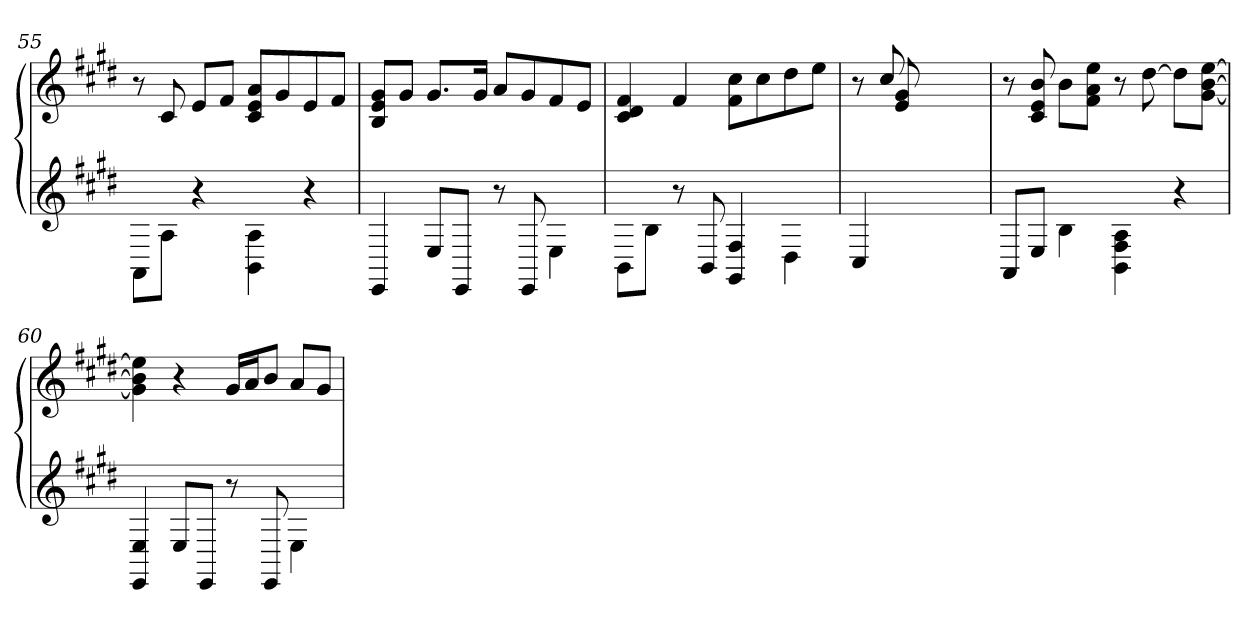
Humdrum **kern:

**kern	**kern
*part1	*part1
*staff2	*staff1
*clefG2	*clefG2
*k[f#c#g#d#]	*k[f#c#g#d#]
*E:	*E:
=55	=55
8AA\L	8r
8A\J	8c#/
4r	8e/L
.	8f#/J
4BB\ 4A\	8c#/ 8e/ 8a/L
.	8g#/
4r	8e/
.	8f#/J
!!LO:LB:g=z
=56	=56
4EE/	8B/ 8e/ 8g#/L
.	8g#/J
8E/L	8.g#/L
8EE/J	.
.	16g#/Jk
8r	8a/L
8EE/	8g#/
4E\	8f#/
.	8e/J
=57	=57
8BB\L	4c#/ 4d#/ 4f#/
8B\J	.
8r	4f#/
8BB/	.
4GG#/ 4F#/	8f#\ 8cc#\L
.	8cc#\
4D#\	8dd#\
.	8ee\J
=58	=58
*	*^
4C#/	8r	8ryy
.	8cc#/	8e/ 8g#/
2.ryy	2.ryy	2.ryy
*	*v	*v
!!LO:LB:g=z
=59	=59
8AA/L	8r
8E/J	8c#/ 8e/ 8b/
4B\	8b\L
.	8f#\ 8a\ 8ee\J
4BB\ 4F#\ 4A\	8r
.	[8dd#\
4r	8dd#\L]
.	[8g#\ [8b\ [8ee\J
=60	=60
4EE/ 4E/	4g#\] 4b\] 4ee\]
8E/L	4r
8EE/J	.
8r	16g#/LL
.	16a/J
8EE/	8b/J
4E\	8a/L
.	8g#/J
=	=
*-	*-
